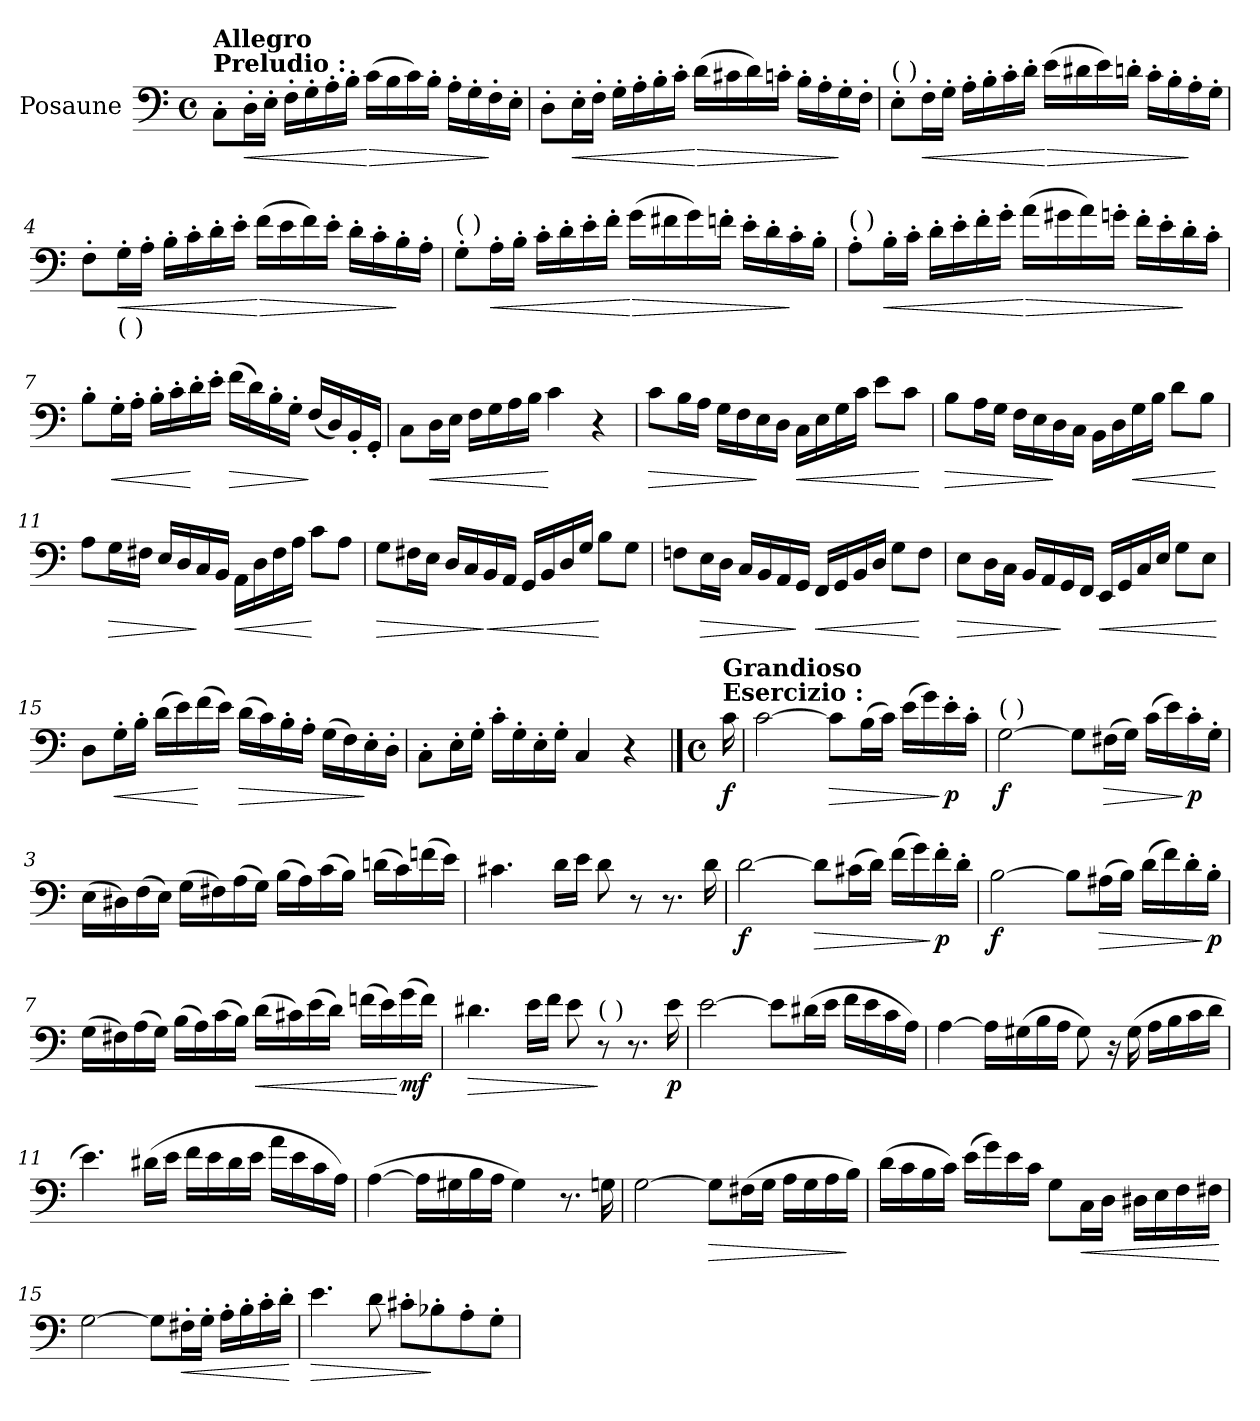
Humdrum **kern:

**kern	**dynam
*part1	*part1
*staff1	*staff1
*I"Posaune	*
*I'Psn.	*
*clefF4	*
*k[]	*
*M4/4	*
*met(c)	*
=1	=1
!LO:TX:B:t=Preludio &colon;	!
!LO:TX:a:B:t=Allegro	!
8C'\L	.
!	!LO:HP:b
16D'\L	<
16E'\JJ	.
16F'\LL	.
16G'\	.
16A'\	.
16B'\JJ	.
!	!LO:HP:n=1:b
(>16c\LL	[ >
16B\	.
16c\)	.
16B'\JJ	.
16A'\LL	.
16G'\	.
16F'\	]
16E'\JJ	.
=2	=2
8D'\L	.
!	!LO:HP:b
16E'\L	<
16F'\JJ	.
16G'\LL	.
16A'\	.
16B'\	.
16c'\JJ	.
!	!LO:HP:n=1:b
(>16d\LL	[ >
16c#X\	.
16d\)	.
16cn'\JJ	.
16B'\LL	.
16A'\	.
16G'\	]
16F'\JJ	.
!!LO:LB:g=z
=3	=3
!LO:TX:a:t=( )	!
8E'\L	.
!	!LO:HP:b
16F'\L	<
16G'\JJ	.
16A'\LL	.
16B'\	.
16c'\	.
16d'\JJ	.
!	!LO:HP:n=1:b
(>16e\LL	[ >
16d#X\	.
16e\)	.
16dn'\JJ	.
16c'\LL	.
16B'\	.
16A'\	]
16G'\JJ	.
=4	=4
8F'\L	.
!LO:TX:b:t=(                                                               )	!
!	!LO:HP:b
16G'\L	<
16A'\JJ	.
16B'\LL	.
16c'\	.
16d'\	.
16e'\JJ	.
!	!LO:HP:n=1:b
(>16f\LL	[ >
16e\	.
16f\)	.
16e'\JJ	.
16d'\LL	.
16c'\	.
16B'\	]
16A'\JJ	.
!!LO:LB:g=z
=5	=5
!LO:TX:a:t=( )	!
8G'\L	.
!	!LO:HP:b
16A'\L	<
16B'\JJ	.
16c'\LL	.
16d'\	.
16e'\	.
16f'\JJ	.
!	!LO:HP:n=1:b
(>16g\LL	[ >
16f#X\	.
16g\)	.
16fn'\JJ	.
16e'\LL	.
16d'\	.
16c'\	]
16B'\JJ	.
=6	=6
!LO:TX:a:t=( )	!
8A'\L	.
!	!LO:HP:b
16B'\L	<
16c'\JJ	.
16d'\LL	.
16e'\	.
16f'\	.
16g'\JJ	.
!	!LO:HP:n=1:b
(>16a\LL	[ >
16g#X\	.
16a\)	.
16gn'\JJ	.
16f'\LL	.
16e'\	.
16d'\	]
16c'\JJ	.
!!LO:LB:g=z
=7	=7
8B'\L	.
!	!LO:HP:b
16G'\L	<
16A'\JJ	.
16B'\LL	.
16c'\	.
16d'\	[
16e'\JJ	.
!	!LO:HP:b
(>16f\LL	>
16d\)	.
16B'\	.
16G'\JJ	.
(<16F/LL	]
16D/)	.
16BB'/	.
16GG'/JJ	.
=8	=8
8C\L	.
!	!LO:HP:b
16D\L	<
16E\JJ	.
16F\LL	.
16G\	.
16A\	.
16B\JJ	.
4c\	[
4r	.
!!LO:LB:g=z
=9	=9
!	!LO:HP:b
8c\L	>
16B\L	.
16A\JJ	.
16G\LL	.
16F\	.
16E\	]
16D\JJ	.
!	!LO:HP:b
16C\LL	<
16E\	.
16G\	.
16c\JJ	.
8e\L	.
8c\J	.
.	[
=10	=10
!	!LO:HP:b
8B\L	>
16A\L	.
16G\JJ	.
16F\LL	.
16E\	.
16D\	]
16C\JJ	.
16BB\LL	.
16D\	.
!	!LO:HP:b
16G\	<
16B\JJ	.
8d\L	.
8B\J	.
.	[
=11	=11
8A\L	.
!	!LO:HP:b
16G\L	>
16F#X\JJ	.
16E/LL	.
16D/	.
16C/	]
16BB/JJ	.
!	!LO:HP:b
16AA\LL	<
16D\	.
16F#\	.
16A\JJ	.
8c\L	[
8A\J	.
!!LO:LB:g=z
=12	=12
!	!LO:HP:b
8G\L	>
16F#X\L	.
16E\JJ	.
16D/LL	.
16C/	.
!	!LO:HP:n=1:b
16BB/	] <
16AA/JJ	.
16GG/LL	.
16BB/	.
16D/	.
16G/JJ	.
8B\L	[
8G\J	.
=13	=13
8Fn\L	.
!	!LO:HP:b
16E\L	>
16D\JJ	.
16C/LL	.
16BB/	.
16AA/	.
16GG/JJ	]
!	!LO:HP:b
16FF/LL	<
16GG/	.
16BB/	.
16D/JJ	.
8G\L	.
8F\J	[
=14	=14
!	!LO:HP:b
8E\L	>
16D\L	.
16C\JJ	.
16BB/LL	.
16AA/	.
16GG/	]
16FF/JJ	.
!	!LO:HP:b
16EE/LL	<
16GG/	.
16C/	.
16E/JJ	.
8G\L	.
8E\J	.
.	[
!!LO:LB:g=z
=15	=15
8D\L	.
!	!LO:HP:b
16G'\L	<
16B'\JJ	.
(>16d\LL	.
16e\)	.
(>16f\	[
16e\JJ)	.
!	!LO:HP:b
(>16d\LL	>
16c\)	.
16B'\	.
16A'\JJ	.
(>16G\LL	.
16F\)	.
16E'\	]
16D'\JJ	.
=16	=16
8C'\L	.
16E'\L	.
16G'\JJ	.
16c'\LL	.
16G'\	.
16E'\	.
16G'\JJ	.
4C/	.
4r	.
!!LO:LB:g=z
==	==
*M4/4	*
*met(c)	*
!LO:TX:B:t=Esercizio &colon;	!
!LO:TX:a:B:t=Grandioso	!
!	!LO:DY:b
16c\	f
=1	=1
[2c\	.
!	!LO:HP:b
8c\L]	>
(>16B\L	.
16c\JJ)	.
(>16e\LL	.
16g\)	.
!	!LO:DY:n=1:b
16e'\	] p
16c'\JJ	.
=2	=2
!LO:TX:a:t=(            )	!
!	!LO:DY:b
[2G\	f
8G\L]	.
!	!LO:HP:b
(>16F#X\L	>
16G\JJ)	.
(>16c\LL	.
16e\)	.
!	!LO:DY:n=1:b
16c'\	] p
16G'\JJ	.
=3	=3
(>16E\LL	.
16D#X\)	.
(>16F\	.
16E\JJ)	.
(>16G\LL	.
16F#X\)	.
(>16A\	.
16G\JJ)	.
(>16B\LL	.
16A\)	.
(>16c\	.
16B\JJ)	.
(>16dn\LL	.
16c\)	.
(>16fn\	.
16e\JJ)	.
!!LO:LB:g=z
=4	=4
4.c#X\	.
16d\LL	.
16e\JJ	.
8d\	.
8r	.
8.r	.
16d\	.
=5	=5
!	!LO:DY:b
[2d\	f
!	!LO:HP:b
8d\L]	>
(>16c#X\L	.
16d\JJ)	.
(>16f\LL	.
16g\)	.
!	!LO:DY:n=1:b
16f'\	] p
16d'\JJ	.
=6	=6
!	!LO:DY:b
[2B\	f
8B\L]	.
!	!LO:HP:b
(>16A#X\L	>
16B\JJ)	.
(>16d\LL	.
16f\)	.
16d'\	.
!	!LO:DY:n=1:b
16B'\JJ	] p
!!LO:LB:g=z
=7	=7
(>16G\LL	.
16F#X\)	.
(>16A\	.
16G\JJ)	.
(>16B\LL	.
16A\)	.
(>16c\	.
16B\JJ)	.
!	!LO:HP:b
(>16d\LL	<
16c#X\)	.
(>16e\	.
16d\JJ)	.
(>16fn\LL	.
16e\)	.
!	!LO:DY:n=1:b
(>16g\	[ mf
16f\JJ)	.
=8	=8
!	!LO:HP:b
4.d#X\	>
16e\LL	.
16f\JJ	.
8e\	.
!LO:TX:a:t=(  )	!
8r	]
8.r	.
!	!LO:DY:b
16e\	p
=9	=9
[2e\	.
8e\L]	.
(>16d#X\L	.
16e\JJ	.
16f\LL	.
16e\	.
16c\	.
16A\JJ)	.
!!LO:PB:g=z
=10	=10
[4A\	.
16A\LL]	.
(>16G#X\	.
16B\	.
16A\JJ	.
8G#\)	.
16r	.
(>16G#\	.
16A\LL	.
16B\	.
16c\	.
16d\JJ	.
=11	=11
4.e\)	.
(>16d#X\LL	.
16e\JJ	.
16f\LL	.
16e\	.
16d#\	.
16e\JJ	.
16a\LL	.
16e\	.
16c\	.
16A\JJ)	.
=12	=12
(>[4A\	.
16A\LL]	.
16G#X\	.
16B\	.
16A\JJ	.
4G#\)	.
8.r	.
16Gn\	.
=13	=13
[2G\	.
!	!LO:HP:b
8G\L]	>
(>16F#X\L	.
16G\JJ	.
16A\LL	.
16G\	.
16A\	.
16B\JJ)	]
!!LO:LB:g=z
=14	=14
(>16d\LL	.
16c\	.
16B\	.
16c\JJ)	.
(>16e\LL	.
16g\)	.
16e\	.
16c\JJ	.
8G\L	.
!	!LO:HP:b
16C\L	<
16D\JJ	.
16D#X\LL	.
16E\	.
16F\	.
16F#X\JJ	.
.	[
=15	=15
[2G\	.
8G\L]	.
!	!LO:HP:b
16F#X'\L	<
16G'\JJ	.
16A'\LL	.
16B'\	.
16c'\	.
16d'\JJ	.
.	[
=16	=16
!	!LO:HP:b
4.e\	>
8d\	.
8c#X'\L	.
8B-X'\	]
8A'\	.
8G'\J	.
=	=
*-	*-
